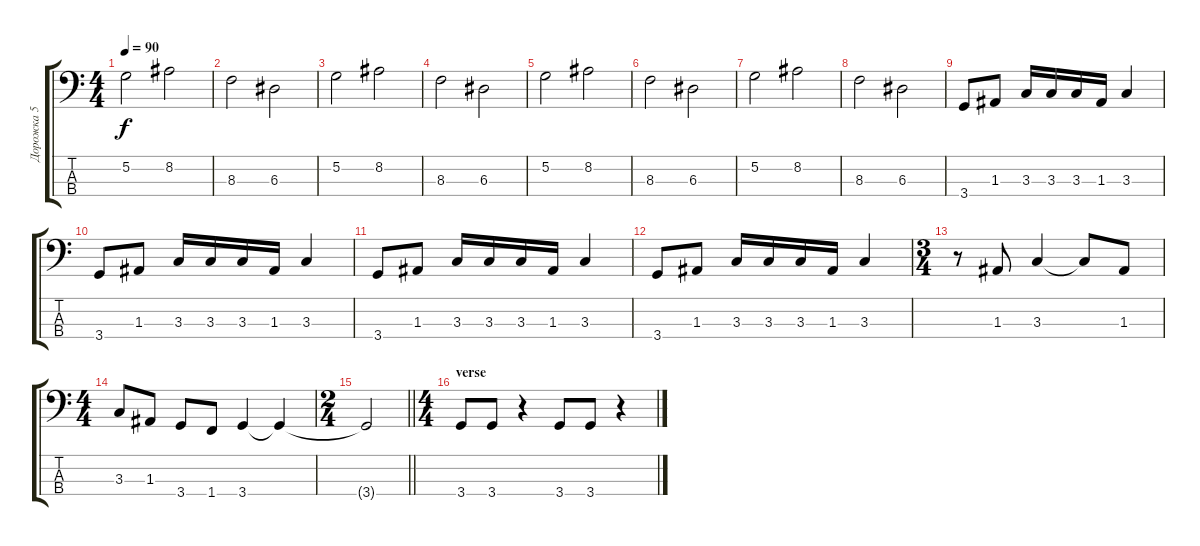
\track ("Дорожка 5" "Дорожка 5") {instrument electricbasspick}
\staff {score tabs}
\tuning (G2 D2 A1 E1) {hide}
\ts (4 4)
\tempo 90
\clef f4
\ks c
5.2.2{dy f} 8.2.2 |
8.3.2 6.3.2 |
5.2.2 8.2.2 |
8.3.2 6.3.2 |
5.2.2 8.2.2 |
8.3.2 6.3.2 |
5.2.2 8.2.2 |
8.3.2 6.3.2 |
3.4.8 1.3.8 3.3.16 3.3.16 3.3.16 1.3.16 3.3.4 |
3.4.8 1.3.8 3.3.16 3.3.16 3.3.16 1.3.16 3.3.4 |
3.4.8 1.3.8 3.3.16 3.3.16 3.3.16 1.3.16 3.3.4 |
3.4.8 1.3.8 3.3.16 3.3.16 3.3.16 1.3.16 3.3.4 |
\ts (3 4)
r.8 1.3.8 3.3.4 3.3{t}.8 1.3.8 |
\ts (4 4)
3.3.8 1.3.8 3.4.8 1.4.8 3.4.4 3.4{t}.4 |
\ts (2 4)
\barLineRight lightlight
3.4{t}.2 |
\ts (4 4)
\section ("" "verse")
3.4.8 3.4.8 r.4 3.4.8 3.4.8 r.4
